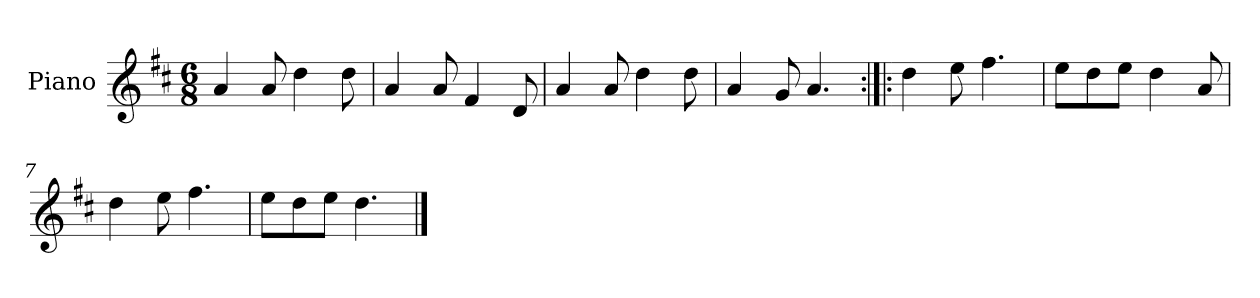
**kern
*part1
*staff1
*I"Piano
*I'Pno.
*clefG2
*k[f#c#]
*M6/8
=1
4a/
8a/
4dd\
8dd\
=2
4a/
8a/
4f#/
8d/
=3
4a/
8a/
4dd\
8dd\
=4
4a/
8g/
4.a/
=5:|!|:
4dd\
8ee\
4.ff#\
=6
8ee\L
8dd\
8ee\J
4dd\
8a/
=7
4dd\
8ee\
4.ff#\
=8
8ee\L
8dd\
8ee\J
4.dd\
==
*-
